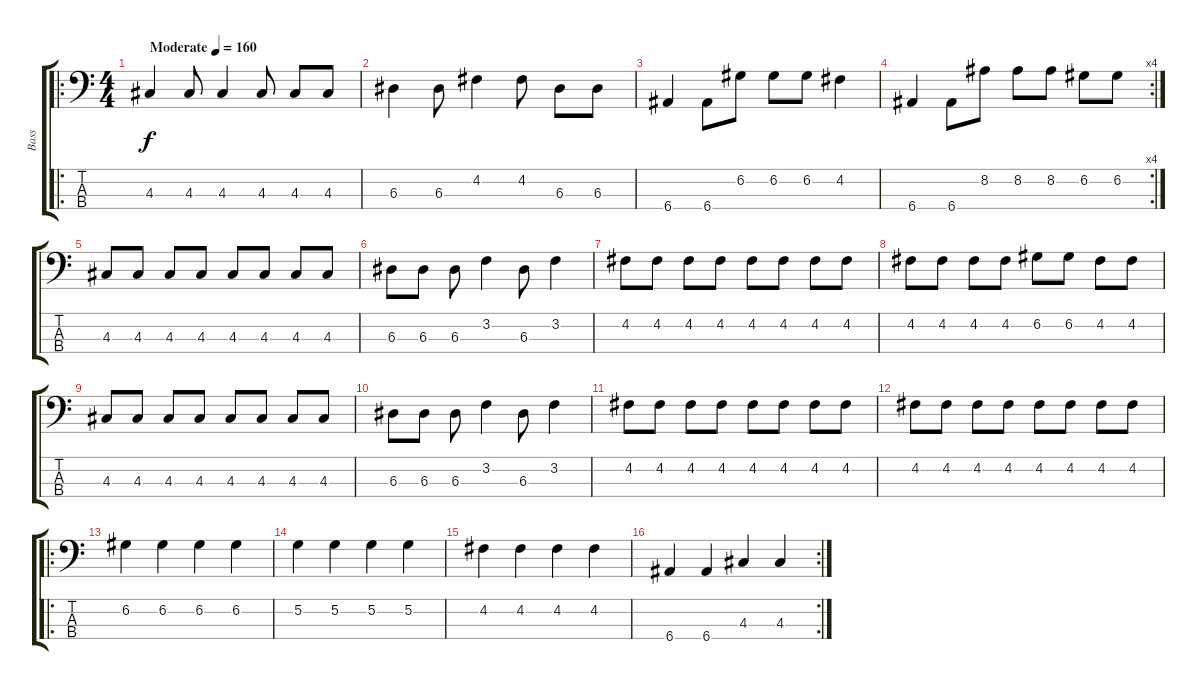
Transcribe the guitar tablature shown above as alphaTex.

\track ("Bass" "Bass") {instrument electricbasspick}
\staff {score tabs}
\tuning (G2 D2 A1 E1) {hide}
\ro
\ts (4 4)
\tempo (160 "Moderate")
\clef f4
\ks c
4.3.4{dy f instrument electricbasspick} 4.3.8 4.3.4 4.3.8 4.3.8 4.3.8 |
6.3.4 6.3.8 4.2.4 4.2.8 6.3.8 6.3.8 |
6.4.4 6.4.8 6.2.8 6.2.8 6.2.8 4.2.4 |
\rc 4
6.4.4 6.4.8 8.2.8 8.2.8 8.2.8 6.2.8 6.2.8 |
4.3.8 4.3.8 4.3.8 4.3.8 4.3.8 4.3.8 4.3.8 4.3.8 |
6.3.8 6.3.8 6.3.8 3.2.4 6.3.8 3.2.4 |
4.2.8 4.2.8 4.2.8 4.2.8 4.2.8 4.2.8 4.2.8 4.2.8 |
4.2.8 4.2.8 4.2.8 4.2.8 6.2.8 6.2.8 4.2.8 4.2.8 |
4.3.8 4.3.8 4.3.8 4.3.8 4.3.8 4.3.8 4.3.8 4.3.8 |
6.3.8 6.3.8 6.3.8 3.2.4 6.3.8 3.2.4 |
4.2.8 4.2.8 4.2.8 4.2.8 4.2.8 4.2.8 4.2.8 4.2.8 |
4.2.8 4.2.8 4.2.8 4.2.8 4.2.8 4.2.8 4.2.8 4.2.8 |
\ro
6.2.4 6.2.4 6.2.4 6.2.4 |
5.2.4 5.2.4 5.2.4 5.2.4 |
4.2.4 4.2.4 4.2.4 4.2.4 |
\rc 2
6.4.4 6.4.4 4.3.4 4.3.4
